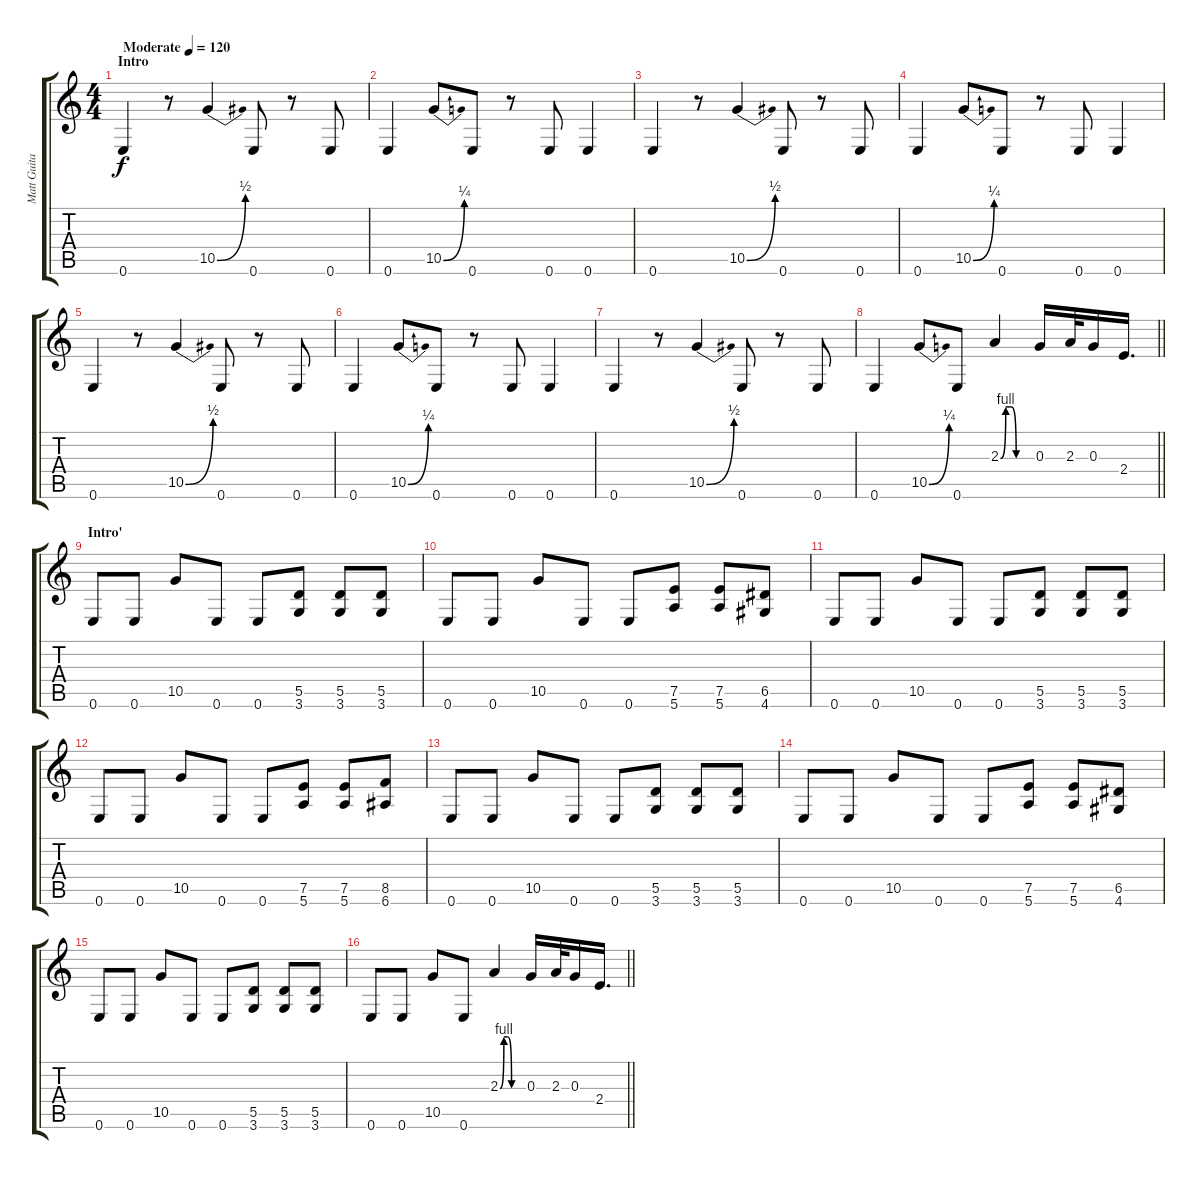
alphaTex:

\track ("Matt Guitare" "Matt Guita") {instrument distortionguitar}
\staff {score tabs}
\tuning (E4 B3 G3 D3 A2 E2) {hide}
\ts (4 4)
\section ("" "Intro")
\tempo (120 "Moderate")
\clef g2
\ks c
0.6.4{dy f instrument distortionguitar} r.8 10.5{be (bend 0 0 60 2)}.4 0.6.8 r.8 0.6.8 |
0.6.4 10.5{be (bend 0 0 60 1)}.8 0.6.8 r.8 0.6.8 0.6.4 |
0.6.4 r.8 10.5{be (bend 0 0 60 2)}.4 0.6.8 r.8 0.6.8 |
0.6.4 10.5{be (bend 0 0 60 1)}.8 0.6.8 r.8 0.6.8 0.6.4 |
0.6.4 r.8 10.5{be (bend 0 0 60 2)}.4 0.6.8 r.8 0.6.8 |
0.6.4 10.5{be (bend 0 0 60 1)}.8 0.6.8 r.8 0.6.8 0.6.4 |
0.6.4 r.8 10.5{be (bend 0 0 60 2)}.4 0.6.8 r.8 0.6.8 |
\barLineRight lightlight
0.6.4 10.5{be (bend 0 0 60 1)}.8 0.6.8 2.3{be (custom 0 0 10 4 20 4 30 0 60 0)}.4 0.3.16 2.3.32 0.3.16 2.4.16{d} |
\section ("" "Intro'")
0.6.8 0.6.8 10.5.8 0.6.8 0.6.8 (5.5 3.6).8 (5.5 3.6).8 (5.5 3.6).8 |
0.6.8 0.6.8 10.5.8 0.6.8 0.6.8 (7.5 5.6).8 (7.5 5.6).8 (6.5 4.6).8 |
0.6.8 0.6.8 10.5.8 0.6.8 0.6.8 (5.5 3.6).8 (5.5 3.6).8 (5.5 3.6).8 |
0.6.8 0.6.8 10.5.8 0.6.8 0.6.8 (7.5 5.6).8 (7.5 5.6).8 (8.5 6.6).8 |
0.6.8 0.6.8 10.5.8 0.6.8 0.6.8 (5.5 3.6).8 (5.5 3.6).8 (5.5 3.6).8 |
0.6.8 0.6.8 10.5.8 0.6.8 0.6.8 (7.5 5.6).8 (7.5 5.6).8 (6.5 4.6).8 |
0.6.8 0.6.8 10.5.8 0.6.8 0.6.8 (5.5 3.6).8 (5.5 3.6).8 (5.5 3.6).8 |
\barLineRight lightlight
0.6.8 0.6.8 10.5.8 0.6.8 2.3{be (custom 0 0 10 4 20 4 30 0 60 0)}.4 0.3.16 2.3.32 0.3.16 2.4.16{d}
